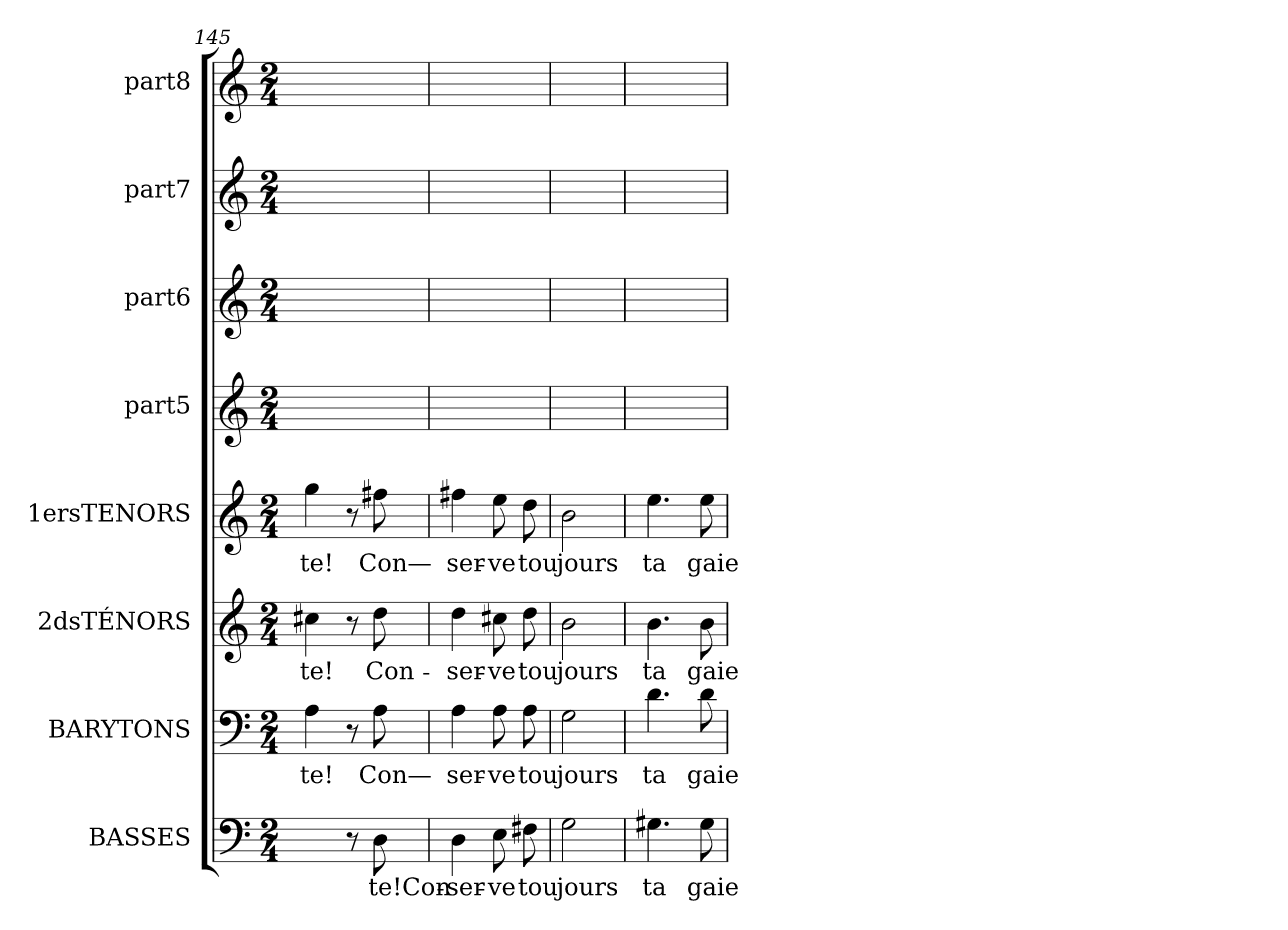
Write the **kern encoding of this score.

**kern	**text	**kern	**text	**kern	**text	**kern	**text	**kern	**kern	**kern	**kern
*part8	*part8	*part7	*part7	*part6	*part6	*part5	*part5	*part4	*part3	*part2	*part1
*staff8	*staff8	*staff7	*staff7	*staff6	*staff6	*staff5	*staff5	*staff4	*staff3	*staff2	*staff1
*I"BASSES	*	*I"BARYTONS	*	*I"2dsTÉNORS	*	*I"1ersTENORS	*	*I"part5	*I"part6	*I"part7	*I"part8
*	*	*	*	*	*	*	*	*I'part5	*I'part6	*I'part7	*I'part8
!!LO:LB:g=z
*clefF4	*	*clefF4	*	*clefG2	*	*clefG2	*	*clefG2	*clefG2	*clefG2	*clefG2
*k[]	*	*k[]	*	*k[]	*	*k[]	*	*k[]	*k[]	*k[]	*k[]
*M2/4	*	*M2/4	*	*M2/4	*	*M2/4	*	*M2/4	*M2/4	*M2/4	*M2/4
=145	=145	=145	=145	=145	=145	=145	=145	=145	=145	=145	=145
4ryy	.	4Ai\	te!	4cc#Xi\	te!	4ggi\	te!	2ryy	2ryy	2ryy	2ryy
8r	.	8r	.	8r	.	8r	.	.	.	.	.
8Di\	te!Con-	8Ai\	Con—	8ddi\	Con-	8ff#Xi\	Con—	.	.	.	.
=146	=146	=146	=146	=146	=146	=146	=146	=146	=146	=146	=146
4Di\	ser-	4Ai\	ser-	4ddi\	ser-	4ff#Xi\	ser-	2ryy	2ryy	2ryy	2ryy
8Ei\	ve	8Ai\	ve	8cc#Xi\	ve	8eei\	ve	.	.	.	.
8F#Xi\	tou	8Ai\	tou	8ddi\	tou	8ddi\	tou	.	.	.	.
=147	=147	=147	=147	=147	=147	=147	=147	=147	=147	=147	=147
2Gi\	jours	2Gi\	jours	2bi\	jours	2bi\	jours	2ryy	2ryy	2ryy	2ryy
=148	=148	=148	=148	=148	=148	=148	=148	=148	=148	=148	=148
4.G#Xi\	ta	4.di\	ta	4.bi\	ta	4.eei\	ta	2ryy	2ryy	2ryy	2ryy
8G#i\	gaie	8di\	gaie	8bi\	gaie	8eei\	gaie	.	.	.	.
=	=	=	=	=	=	=	=	=	=	=	=
*-	*-	*-	*-	*-	*-	*-	*-	*-	*-	*-	*-
